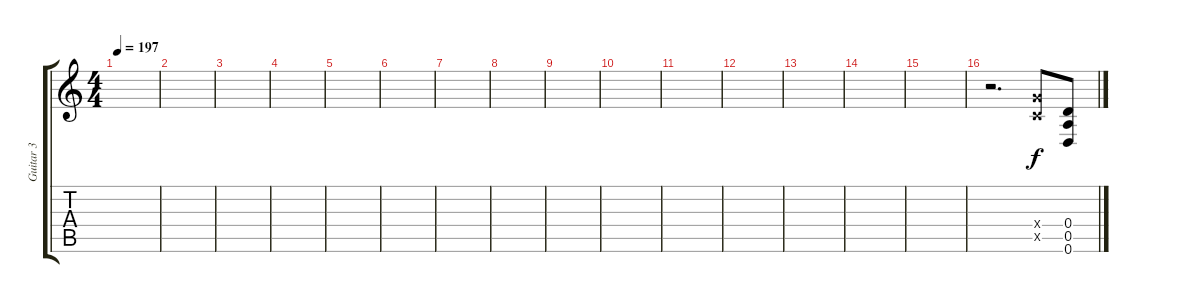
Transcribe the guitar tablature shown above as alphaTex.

\track ("Guitar 3" "Guitar 3") {instrument distortionguitar}
\staff {score tabs}
\tuning (E4 B3 G3 D3 A2 D2) {hide}
\ts (4 4)
\tempo 197
\clef g2
\ks c
|
|
|
|
|
|
|
|
|
|
|
|
|
|
|
r.2{d} (5.4{x} 3.5{x}).8 (0.4 0.5 0.6).8{volume 14}
